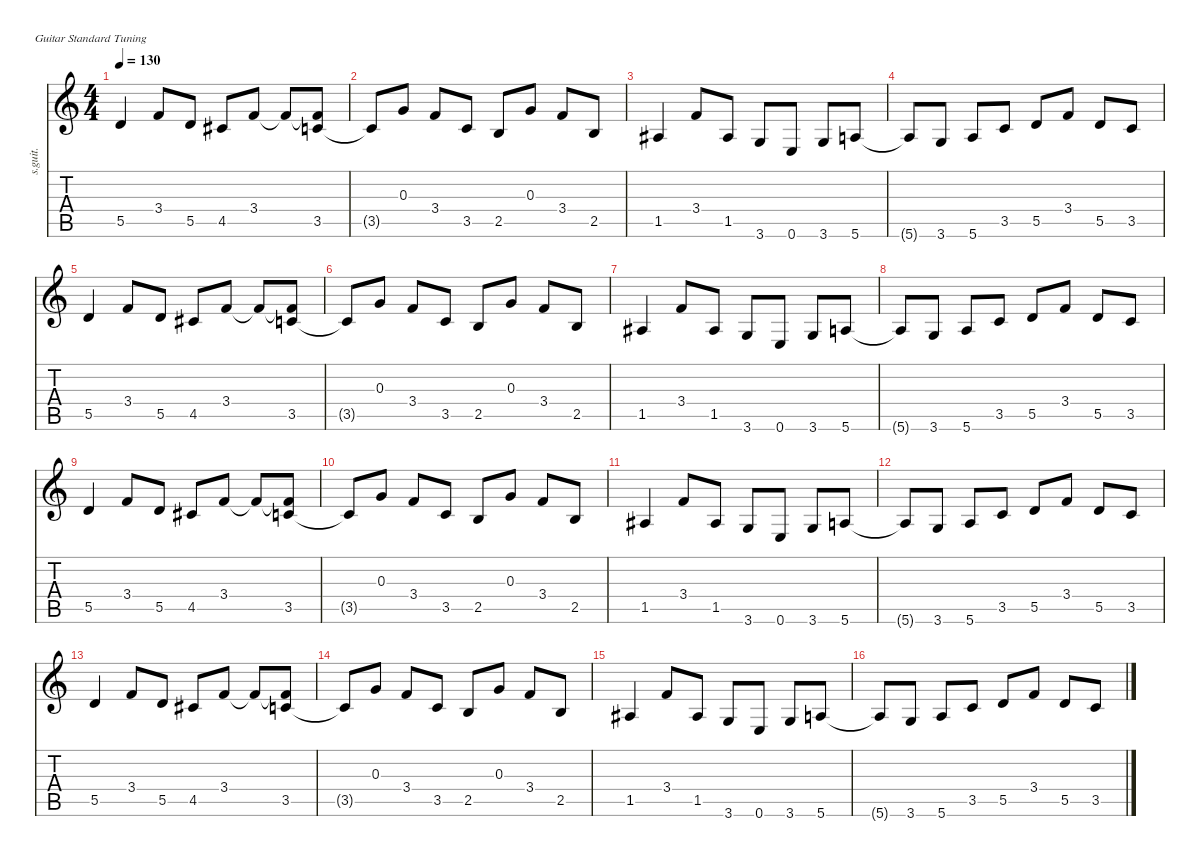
\defaultSystemsLayout 4
\hideDynamics
\bracketExtendMode nobrackets
\otherSystemsTrackNameOrientation horizontal
\track ("Steel Guitar" "s.guit.") {instrument acousticguitarsteel}
\staff {score tabs}
\tuning (E4 B3 G3 D3 A2 E2)
\ts (4 4)
\tempo 130
\clef g2
\ks c
5.5.4{dy mf instrument acousticguitarsteel beam Up} 3.4.8{beam Up} 5.5.8{beam Up} 4.5{acc #}.8{beam Up} 3.4.8{beam Up} 3.4{t}.8{beam Up} (3.5 3.4{t}).8{beam Up} |
3.5{t}.8{beam Up} 0.3.8{beam Up} 3.4.8{beam Up} 3.5.8{beam Up} 2.5.8{beam Up} 0.3.8{beam Up} 3.4.8{beam Up} 2.5.8{beam Up} |
1.5{acc #}.4{beam Up} 3.4.8{beam Up} 1.5{acc #}.8{beam Up} 3.6.8{beam Up} 0.6.8{beam Up} 3.6.8{beam Up} 5.6.8{beam Up} |
5.6{t}.8{beam Up} 3.6.8{beam Up} 5.6.8{beam Up} 3.5.8{beam Up} 5.5.8{beam Up} 3.4.8{beam Up} 5.5.8{beam Up} 3.5.8{beam Up} |
5.5.4{beam Up} 3.4.8{beam Up} 5.5.8{beam Up} 4.5{acc #}.8{beam Up} 3.4.8{beam Up} 3.4{t}.8{beam Up} (3.5 3.4{t}).8{beam Up} |
3.5{t}.8{beam Up} 0.3.8{beam Up} 3.4.8{beam Up} 3.5.8{beam Up} 2.5.8{beam Up} 0.3.8{beam Up} 3.4.8{beam Up} 2.5.8{beam Up} |
1.5{acc #}.4{beam Up} 3.4.8{beam Up} 1.5{acc #}.8{beam Up} 3.6.8{beam Up} 0.6.8{beam Up} 3.6.8{beam Up} 5.6.8{beam Up} |
5.6{t}.8{beam Up} 3.6.8{beam Up} 5.6.8{beam Up} 3.5.8{beam Up} 5.5.8{beam Up} 3.4.8{beam Up} 5.5.8{beam Up} 3.5.8{beam Up} |
5.5.4{beam Up} 3.4.8{beam Up} 5.5.8{beam Up} 4.5{acc #}.8{beam Up} 3.4.8{beam Up} 3.4{t}.8{beam Up} (3.5 3.4{t}).8{beam Up} |
3.5{t}.8{beam Up} 0.3.8{beam Up} 3.4.8{beam Up} 3.5.8{beam Up} 2.5.8{beam Up} 0.3.8{beam Up} 3.4.8{beam Up} 2.5.8{beam Up} |
1.5{acc #}.4{beam Up} 3.4.8{beam Up} 1.5{acc #}.8{beam Up} 3.6.8{beam Up} 0.6.8{beam Up} 3.6.8{beam Up} 5.6.8{beam Up} |
5.6{t}.8{beam Up} 3.6.8{beam Up} 5.6.8{beam Up} 3.5.8{beam Up} 5.5.8{beam Up} 3.4.8{beam Up} 5.5.8{beam Up} 3.5.8{beam Up} |
5.5.4{beam Up} 3.4.8{beam Up} 5.5.8{beam Up} 4.5{acc #}.8{beam Up} 3.4.8{beam Up} 3.4{t}.8{beam Up} (3.5 3.4{t}).8{beam Up} |
3.5{t}.8{beam Up} 0.3.8{beam Up} 3.4.8{beam Up} 3.5.8{beam Up} 2.5.8{beam Up} 0.3.8{beam Up} 3.4.8{beam Up} 2.5.8{beam Up} |
1.5{acc #}.4{beam Up} 3.4.8{beam Up} 1.5{acc #}.8{beam Up} 3.6.8{beam Up} 0.6.8{beam Up} 3.6.8{beam Up} 5.6.8{beam Up} |
5.6{t}.8{beam Up} 3.6.8{beam Up} 5.6.8{beam Up} 3.5.8{beam Up} 5.5.8{beam Up} 3.4.8{beam Up} 5.5.8{beam Up} 3.5.8{beam Up}
